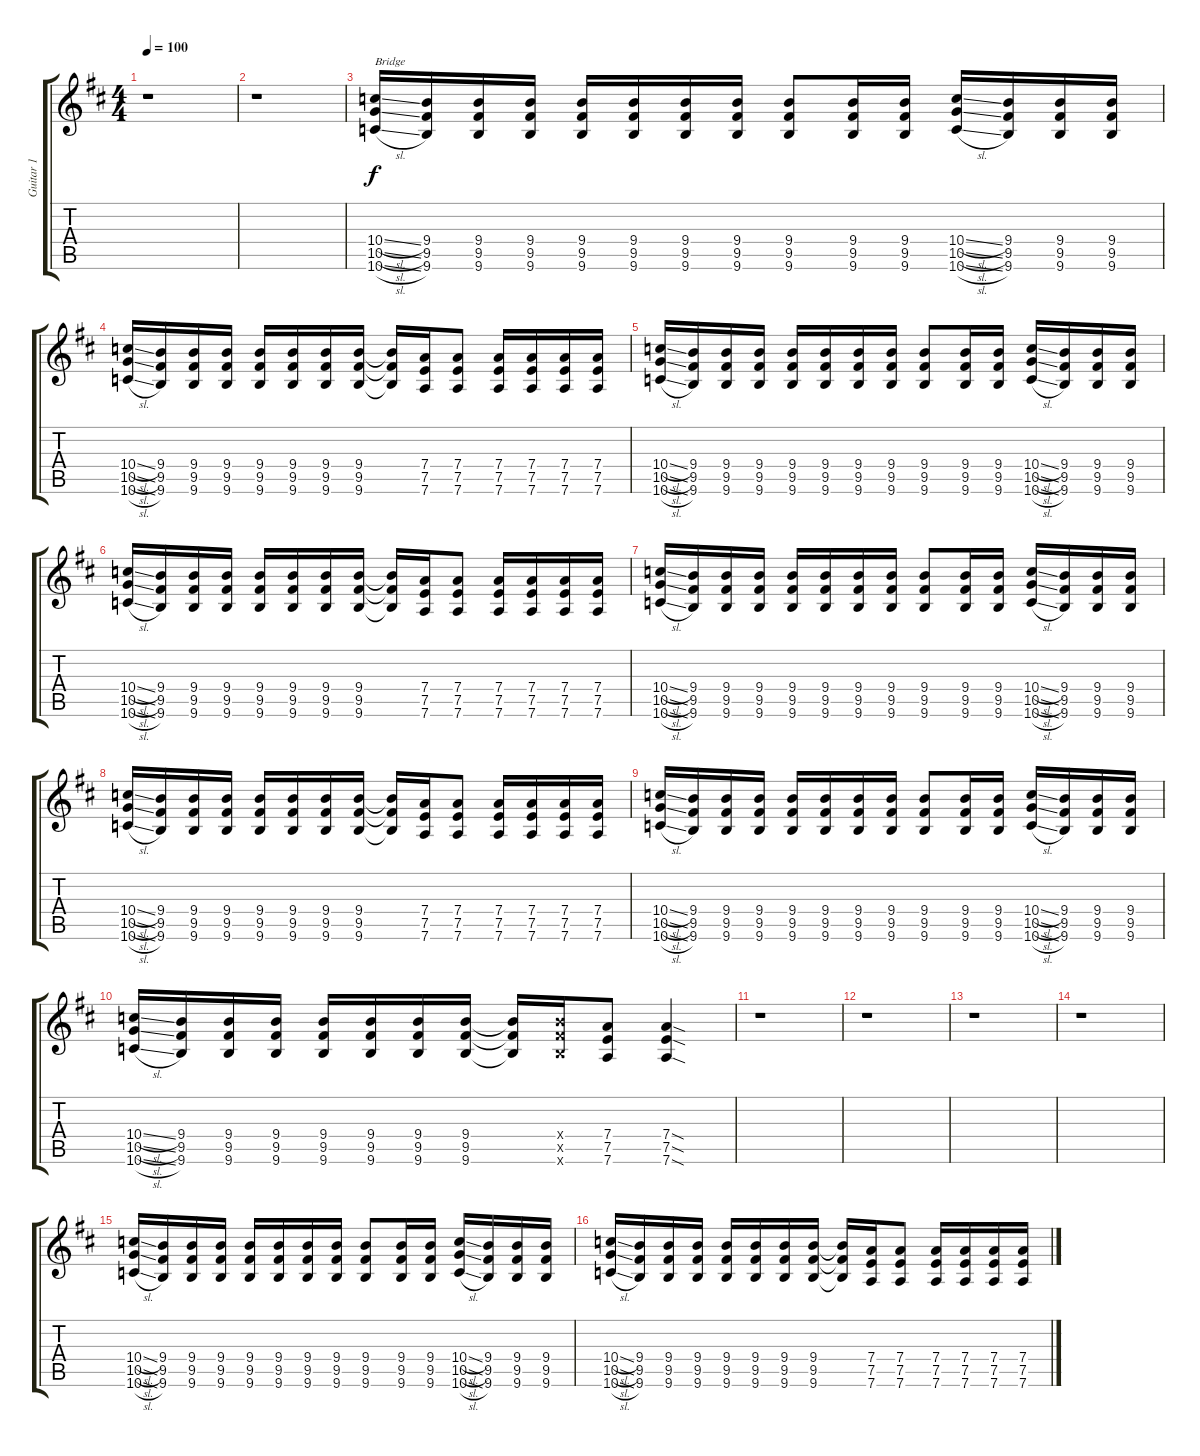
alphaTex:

\track ("Guitar 1" "Guitar 1") {instrument distortionguitar}
\staff {score tabs}
\tuning (E4 B3 G3 D3 A2 D2) {hide}
\ts (4 4)
\tempo 100
\clef g2
\ks d
r.1{dy f} |
r.1 |
(10.4{sl} 10.5{sl} 10.6{sl}).16{txt "Bridge"} (9.4 9.5 9.6).16 (9.4 9.5 9.6).16 (9.4 9.5 9.6).16 (9.4 9.5 9.6).16 (9.4 9.5 9.6).16 (9.4 9.5 9.6).16 (9.4 9.5 9.6).16 (9.4 9.5 9.6).8 (9.4 9.5 9.6).16 (9.4 9.5 9.6).16 (10.4{sl} 10.5{sl} 10.6{sl}).16 (9.4 9.5 9.6).16 (9.4 9.5 9.6).16 (9.4 9.5 9.6).16 |
(10.4{sl} 10.5{sl} 10.6{sl}).16 (9.4 9.5 9.6).16 (9.4 9.5 9.6).16 (9.4 9.5 9.6).16 (9.4 9.5 9.6).16 (9.4 9.5 9.6).16 (9.4 9.5 9.6).16 (9.4 9.5 9.6).16 (9.4{t} 9.5{t} 9.6{t}).16 (7.4 7.5 7.6).16 (7.4 7.5 7.6).8 (7.4 7.5 7.6).16 (7.4 7.5 7.6).16 (7.4 7.5 7.6).16 (7.4 7.5 7.6).16 |
(10.4{sl} 10.5{sl} 10.6{sl}).16 (9.4 9.5 9.6).16 (9.4 9.5 9.6).16 (9.4 9.5 9.6).16 (9.4 9.5 9.6).16 (9.4 9.5 9.6).16 (9.4 9.5 9.6).16 (9.4 9.5 9.6).16 (9.4 9.5 9.6).8 (9.4 9.5 9.6).16 (9.4 9.5 9.6).16 (10.4{sl} 10.5{sl} 10.6{sl}).16 (9.4 9.5 9.6).16 (9.4 9.5 9.6).16 (9.4 9.5 9.6).16 |
(10.4{sl} 10.5{sl} 10.6{sl}).16 (9.4 9.5 9.6).16 (9.4 9.5 9.6).16 (9.4 9.5 9.6).16 (9.4 9.5 9.6).16 (9.4 9.5 9.6).16 (9.4 9.5 9.6).16 (9.4 9.5 9.6).16 (9.4{t} 9.5{t} 9.6{t}).16 (7.4 7.5 7.6).16 (7.4 7.5 7.6).8 (7.4 7.5 7.6).16 (7.4 7.5 7.6).16 (7.4 7.5 7.6).16 (7.4 7.5 7.6).16 |
(10.4{sl} 10.5{sl} 10.6{sl}).16 (9.4 9.5 9.6).16 (9.4 9.5 9.6).16 (9.4 9.5 9.6).16 (9.4 9.5 9.6).16 (9.4 9.5 9.6).16 (9.4 9.5 9.6).16 (9.4 9.5 9.6).16 (9.4 9.5 9.6).8 (9.4 9.5 9.6).16 (9.4 9.5 9.6).16 (10.4{sl} 10.5{sl} 10.6{sl}).16 (9.4 9.5 9.6).16 (9.4 9.5 9.6).16 (9.4 9.5 9.6).16 |
(10.4{sl} 10.5{sl} 10.6{sl}).16 (9.4 9.5 9.6).16 (9.4 9.5 9.6).16 (9.4 9.5 9.6).16 (9.4 9.5 9.6).16 (9.4 9.5 9.6).16 (9.4 9.5 9.6).16 (9.4 9.5 9.6).16 (9.4{t} 9.5{t} 9.6{t}).16 (7.4 7.5 7.6).16 (7.4 7.5 7.6).8 (7.4 7.5 7.6).16 (7.4 7.5 7.6).16 (7.4 7.5 7.6).16 (7.4 7.5 7.6).16 |
(10.4{sl} 10.5{sl} 10.6{sl}).16 (9.4 9.5 9.6).16 (9.4 9.5 9.6).16 (9.4 9.5 9.6).16 (9.4 9.5 9.6).16 (9.4 9.5 9.6).16 (9.4 9.5 9.6).16 (9.4 9.5 9.6).16 (9.4 9.5 9.6).8 (9.4 9.5 9.6).16 (9.4 9.5 9.6).16 (10.4{sl} 10.5{sl} 10.6{sl}).16 (9.4 9.5 9.6).16 (9.4 9.5 9.6).16 (9.4 9.5 9.6).16 |
(10.4{sl} 10.5{sl} 10.6{sl}).16 (9.4 9.5 9.6).16 (9.4 9.5 9.6).16 (9.4 9.5 9.6).16 (9.4 9.5 9.6).16 (9.4 9.5 9.6).16 (9.4 9.5 9.6).16 (9.4 9.5 9.6).16 (9.4{t} 9.5{t} 9.6{t}).16 (9.4{x} 9.5{x} 9.6{x}).16 (7.4 7.5 7.6).8 (7.4{sod} 7.5{sod} 7.6{sod}).4 |
r.1 |
r.1 |
r.1 |
r.1 |
(10.4{sl} 10.5{sl} 10.6{sl}).16 (9.4 9.5 9.6).16 (9.4 9.5 9.6).16 (9.4 9.5 9.6).16 (9.4 9.5 9.6).16 (9.4 9.5 9.6).16 (9.4 9.5 9.6).16 (9.4 9.5 9.6).16 (9.4 9.5 9.6).8 (9.4 9.5 9.6).16 (9.4 9.5 9.6).16 (10.4{sl} 10.5{sl} 10.6{sl}).16 (9.4 9.5 9.6).16 (9.4 9.5 9.6).16 (9.4 9.5 9.6).16 |
(10.4{sl} 10.5{sl} 10.6{sl}).16 (9.4 9.5 9.6).16 (9.4 9.5 9.6).16 (9.4 9.5 9.6).16 (9.4 9.5 9.6).16 (9.4 9.5 9.6).16 (9.4 9.5 9.6).16 (9.4 9.5 9.6).16 (9.4{t} 9.5{t} 9.6{t}).16 (7.4 7.5 7.6).16 (7.4 7.5 7.6).8 (7.4 7.5 7.6).16 (7.4 7.5 7.6).16 (7.4 7.5 7.6).16 (7.4 7.5 7.6).16
